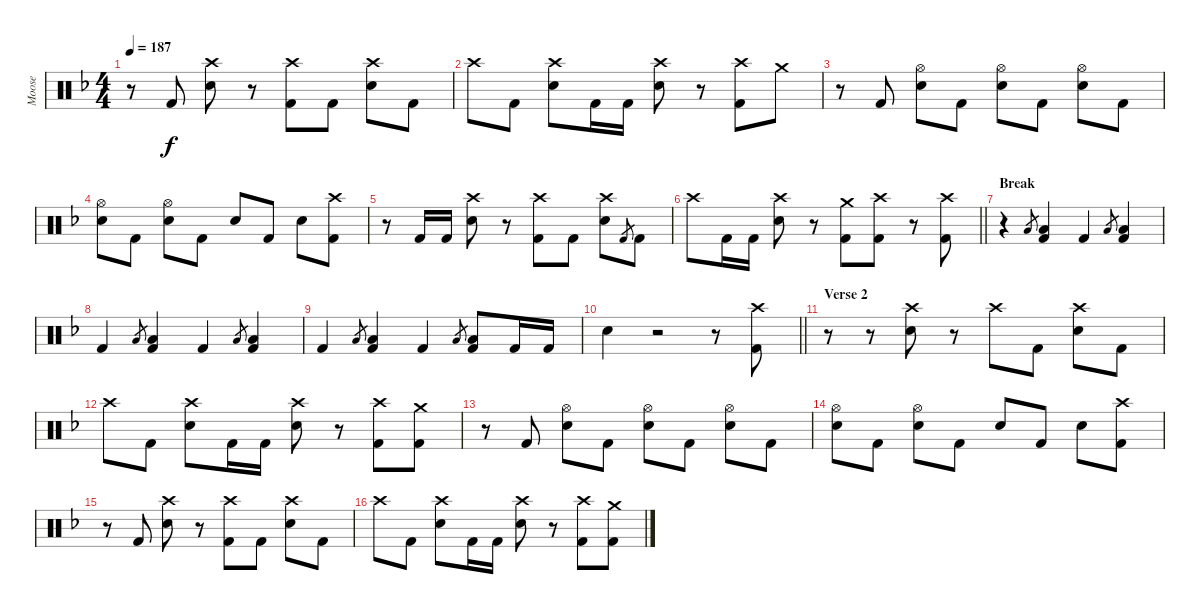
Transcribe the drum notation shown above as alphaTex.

\track ("Moose" "Moose") {instrument percussion}
\staff {score}
\articulation defaults
\ts (4 4)
\tempo 187
\clef neutral
\ks dminor
r.8{dy f} "Kick (hit) 2".8 ("Crash high (hit)" "Electric Snare (hit)").8 r.8 ("Crash high (hit)" "Kick (hit) 2").8 "Kick (hit) 2".8 ("Crash high (hit)" "Electric Snare (hit)").8 "Kick (hit) 2".8 |
"Crash high (hit)".8 "Kick (hit) 2".8 ("Crash high (hit)" "Electric Snare (hit)").8 "Kick (hit) 2".16 "Kick (hit) 2".16 ("Crash high (hit)" "Electric Snare (hit)").8 r.8 ("Crash high (hit)" "Kick (hit) 2").8 "Crash medium (hit)".8 |
r.8 "Kick (hit) 2".8 ("Hi-Hat (open)" "Electric Snare (hit)").8 "Kick (hit) 2".8 ("Hi-Hat (open)" "Electric Snare (hit)").8 "Kick (hit) 2".8 ("Hi-Hat (open)" "Electric Snare (hit)").8 "Kick (hit) 2".8 |
("Hi-Hat (open)" "Electric Snare (hit)").8 "Kick (hit) 2".8 ("Hi-Hat (open)" "Electric Snare (hit)").8 "Kick (hit) 2".8 "Electric Snare (hit)".8 "Kick (hit) 2".8 "Electric Snare (hit)".8 ("Crash high (hit)" "Kick (hit) 2").8 |
r.8 "Kick (hit) 2".16 "Kick (hit) 2".16 ("Crash high (hit)" "Electric Snare (hit)").8 r.8 ("Crash high (hit)" "Kick (hit) 2").8 "Kick (hit) 2".8 ("Crash high (hit)" "Electric Snare (hit)").8 "Kick (hit) 2".8{gr} "Kick (hit) 2".8 |
\barLineRight lightlight "Crash high (hit)".8 "Kick (hit) 2".16 "Kick (hit) 2".16
("Crash high (hit)" "Electric Snare (hit)").8 r.8 ("Crash medium (hit)" "Kick (hit) 2").8 ("Crash high (hit)" "Kick (hit) 2").8 r.8 ("Crash high (hit)" "Kick (hit) 2").8 |
\section ("" "Break")
r.4 "Low Tom (hit)".8{gr} ("Low Tom (hit)" "Kick (hit) 2").4 "Kick (hit) 2".4 "Low Tom (hit)".8{gr} ("Low Tom (hit)" "Kick (hit) 2").4 |
"Kick (hit) 2".4 "Low Tom (hit)".8{gr} ("Low Tom (hit)" "Kick (hit) 2").4 "Kick (hit) 2".4 "Low Tom (hit)".8{gr} ("Low Tom (hit)" "Kick (hit) 2").4 |
"Kick (hit) 2".4 "Low Tom (hit)".8{gr} ("Low Tom (hit)" "Kick (hit) 2").4 "Kick (hit) 2".4 "Low Tom (hit)".8{gr} ("Low Tom (hit)" "Kick (hit) 2").8 "Kick (hit) 2".16 "Kick (hit) 2".16 |
\barLineRight lightlight "Electric Snare (hit)".4
r.2 r.8 ("Crash high (hit)" "Kick (hit) 2").8 |
\section ("" "Verse 2")
r.8 r.8 ("Crash high (hit)" "Electric Snare (hit)").8 r.8 "Crash high (hit)".8 "Kick (hit) 2".8 ("Crash high (hit)" "Electric Snare (hit)").8 "Kick (hit) 2".8 |
"Crash high (hit)".8 "Kick (hit) 2".8 ("Crash high (hit)" "Electric Snare (hit)").8 "Kick (hit) 2".16 "Kick (hit) 2".16 ("Crash high (hit)" "Electric Snare (hit)").8 r.8 ("Crash high (hit)" "Kick (hit) 2").8 ("Crash medium (hit)" "Kick (hit) 2").8 |
r.8 "Kick (hit) 2".8 ("Hi-Hat (open)" "Electric Snare (hit)").8 "Kick (hit) 2".8 ("Hi-Hat (open)" "Electric Snare (hit)").8 "Kick (hit) 2".8 ("Hi-Hat (open)" "Electric Snare (hit)").8 "Kick (hit) 2".8 |
("Hi-Hat (open)" "Electric Snare (hit)").8 "Kick (hit) 2".8 ("Hi-Hat (open)" "Electric Snare (hit)").8 "Kick (hit) 2".8 "Electric Snare (hit)".8 "Kick (hit) 2".8 "Electric Snare (hit)".8 ("Crash high (hit)" "Kick (hit) 2").8 |
r.8 "Kick (hit) 2".8 ("Crash high (hit)" "Electric Snare (hit)").8 r.8 ("Crash high (hit)" "Kick (hit) 2").8 "Kick (hit) 2".8 ("Crash high (hit)" "Electric Snare (hit)").8 "Kick (hit) 2".8 |
"Crash high (hit)".8 "Kick (hit) 2".8 ("Crash high (hit)" "Electric Snare (hit)").8 "Kick (hit) 2".16 "Kick (hit) 2".16 ("Crash high (hit)" "Electric Snare (hit)").8 r.8 ("Crash high (hit)" "Kick (hit) 2").8 ("Crash medium (hit)" "Kick (hit) 2").8
